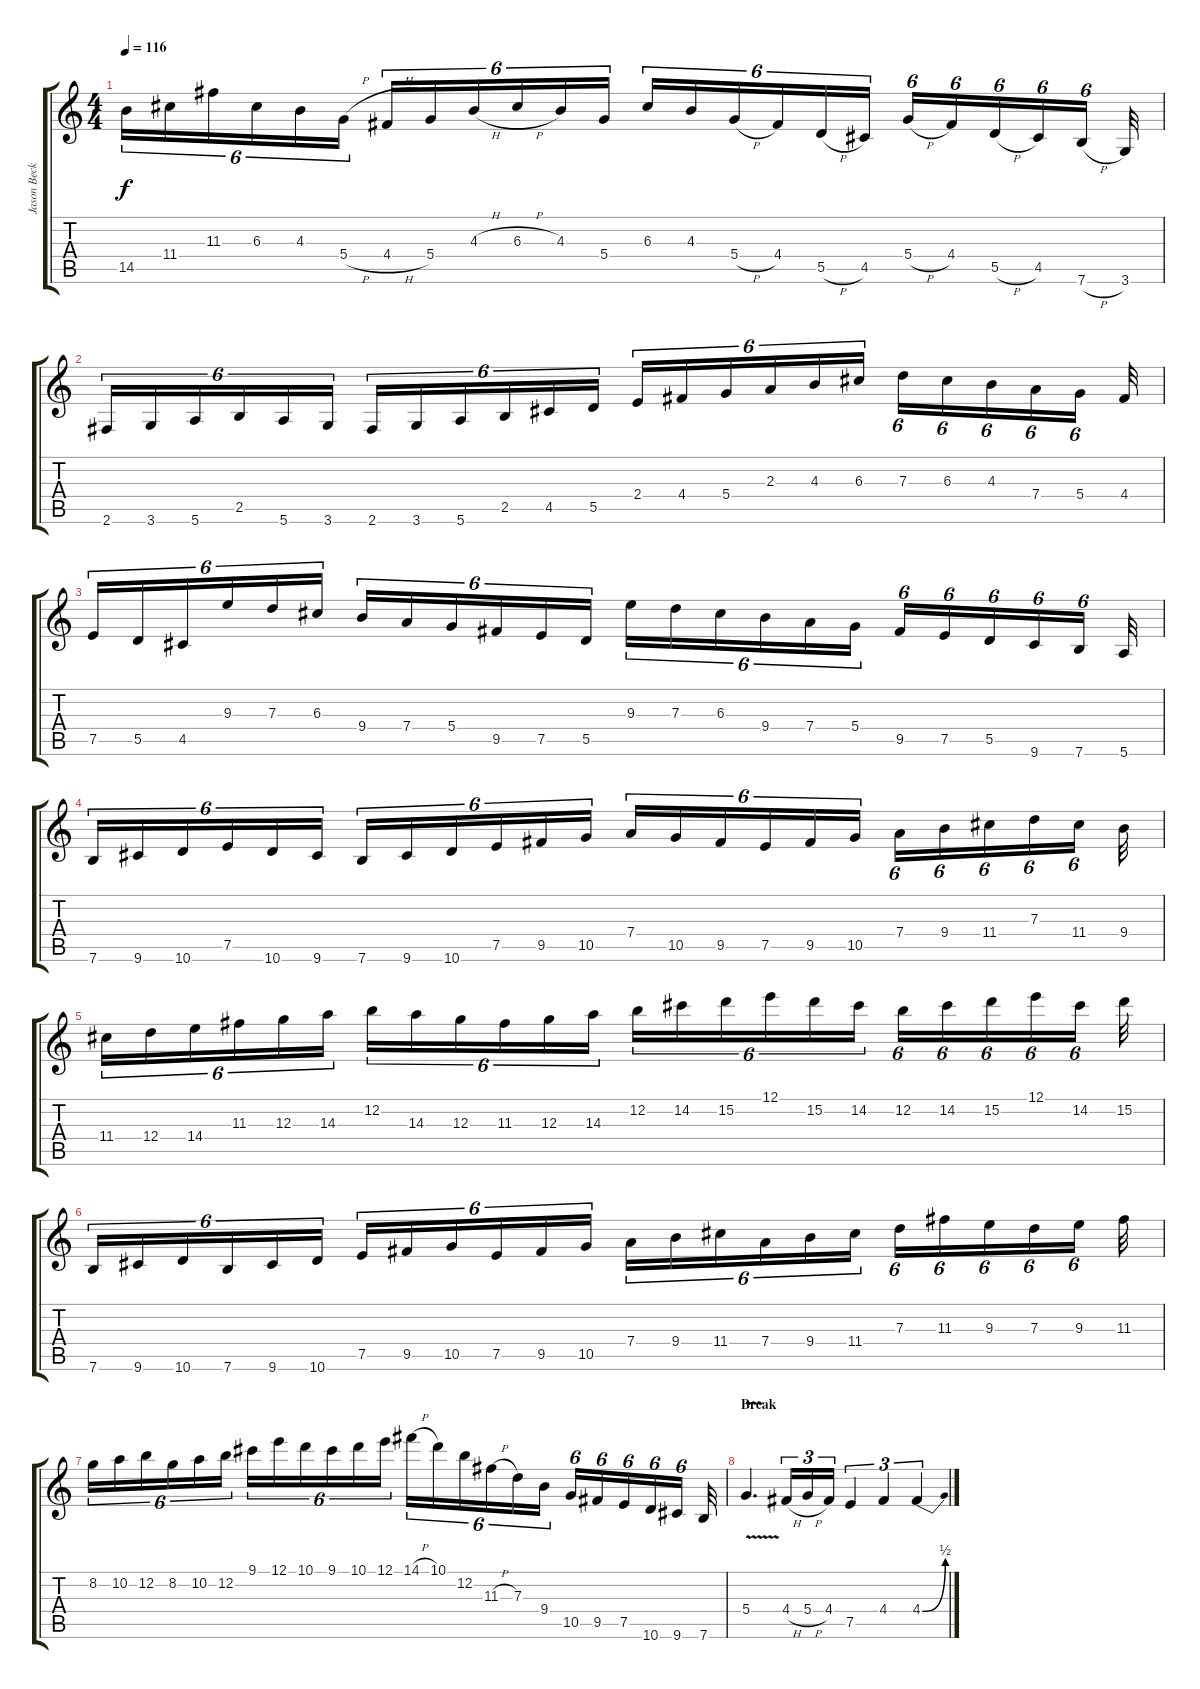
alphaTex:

\track ("Jason Becker - Lead" "Jason Beck") {instrument distortionguitar}
\staff {score tabs}
\tuning (E4 B3 G3 D3 A2 E2) {hide}
\ts (4 4)
\tempo 116
\clef g2
\ks c
14.5.16{tu (6 4) dy f} 11.4.16{tu (6 4)} 11.3.16{tu (6 4)} 6.3.16{tu (6 4)} 4.3.16{tu (6 4)} 5.4{h}.16{tu (6 4)} 4.4{h}.16{tu (6 4)} 5.4.16{tu (6 4)} 4.3{h}.16{tu (6 4)} 6.3{h}.16{tu (6 4)} 4.3.16{tu (6 4)} 5.4.16{tu (6 4)} 6.3.16{tu (6 4)} 4.3.16{tu (6 4)} 5.4{h}.16{tu (6 4)} 4.4.16{tu (6 4)} 5.5{h}.16{tu (6 4)} 4.5.16{tu (6 4)} 5.4{h}.16{tu (6 4)} 4.4.16{tu (6 4)} 5.5{h}.16{tu (6 4)} 4.5.16{tu (6 4)} 7.6{h}.16{tu (6 4)} 3.6.32 |
2.6.16{tu (6 4)} 3.6.16{tu (6 4)} 5.6.16{tu (6 4)} 2.5.16{tu (6 4)} 5.6.16{tu (6 4)} 3.6.16{tu (6 4)} 2.6.16{tu (6 4)} 3.6.16{tu (6 4)} 5.6.16{tu (6 4)} 2.5.16{tu (6 4)} 4.5.16{tu (6 4)} 5.5.16{tu (6 4)} 2.4.16{tu (6 4)} 4.4.16{tu (6 4)} 5.4.16{tu (6 4)} 2.3.16{tu (6 4)} 4.3.16{tu (6 4)} 6.3.16{tu (6 4)} 7.3.16{tu (6 4)} 6.3.16{tu (6 4)} 4.3.16{tu (6 4)} 7.4.16{tu (6 4)} 5.4.16{tu (6 4)} 4.4.32 |
7.5.16{tu (6 4)} 5.5.16{tu (6 4)} 4.5.16{tu (6 4)} 9.3.16{tu (6 4)} 7.3.16{tu (6 4)} 6.3.16{tu (6 4)} 9.4.16{tu (6 4)} 7.4.16{tu (6 4)} 5.4.16{tu (6 4)} 9.5.16{tu (6 4)} 7.5.16{tu (6 4)} 5.5.16{tu (6 4)} 9.3.16{tu (6 4)} 7.3.16{tu (6 4)} 6.3.16{tu (6 4)} 9.4.16{tu (6 4)} 7.4.16{tu (6 4)} 5.4.16{tu (6 4)} 9.5.16{tu (6 4)} 7.5.16{tu (6 4)} 5.5.16{tu (6 4)} 9.6.16{tu (6 4)} 7.6.16{tu (6 4)} 5.6.32 |
7.6.16{tu (6 4)} 9.6.16{tu (6 4)} 10.6.16{tu (6 4)} 7.5.16{tu (6 4)} 10.6.16{tu (6 4)} 9.6.16{tu (6 4)} 7.6.16{tu (6 4)} 9.6.16{tu (6 4)} 10.6.16{tu (6 4)} 7.5.16{tu (6 4)} 9.5.16{tu (6 4)} 10.5.16{tu (6 4)} 7.4.16{tu (6 4)} 10.5.16{tu (6 4)} 9.5.16{tu (6 4)} 7.5.16{tu (6 4)} 9.5.16{tu (6 4)} 10.5.16{tu (6 4)} 7.4.16{tu (6 4)} 9.4.16{tu (6 4)} 11.4.16{tu (6 4)} 7.3.16{tu (6 4)} 11.4.16{tu (6 4)} 9.4.32 |
11.4.16{tu (6 4)} 12.4.16{tu (6 4)} 14.4.16{tu (6 4)} 11.3.16{tu (6 4)} 12.3.16{tu (6 4)} 14.3.16{tu (6 4)} 12.2.16{tu (6 4)} 14.3.16{tu (6 4)} 12.3.16{tu (6 4)} 11.3.16{tu (6 4)} 12.3.16{tu (6 4)} 14.3.16{tu (6 4)} 12.2.16{tu (6 4)} 14.2.16{tu (6 4)} 15.2.16{tu (6 4)} 12.1.16{tu (6 4)} 15.2.16{tu (6 4)} 14.2.16{tu (6 4)} 12.2.16{tu (6 4)} 14.2.16{tu (6 4)} 15.2.16{tu (6 4)} 12.1.16{tu (6 4)} 14.2.16{tu (6 4)} 15.2.32 |
7.6.16{tu (6 4)} 9.6.16{tu (6 4)} 10.6.16{tu (6 4)} 7.6.16{tu (6 4)} 9.6.16{tu (6 4)} 10.6.16{tu (6 4)} 7.5.16{tu (6 4)} 9.5.16{tu (6 4)} 10.5.16{tu (6 4)} 7.5.16{tu (6 4)} 9.5.16{tu (6 4)} 10.5.16{tu (6 4)} 7.4.16{tu (6 4)} 9.4.16{tu (6 4)} 11.4.16{tu (6 4)} 7.4.16{tu (6 4)} 9.4.16{tu (6 4)} 11.4.16{tu (6 4)} 7.3.16{tu (6 4)} 11.3.16{tu (6 4)} 9.3.16{tu (6 4)} 7.3.16{tu (6 4)} 9.3.16{tu (6 4)} 11.3.32 |
8.2.16{tu (6 4)} 10.2.16{tu (6 4)} 12.2.16{tu (6 4)} 8.2.16{tu (6 4)} 10.2.16{tu (6 4)} 12.2.16{tu (6 4)} 9.1.16{tu (6 4)} 12.1.16{tu (6 4)} 10.1.16{tu (6 4)} 9.1.16{tu (6 4)} 10.1.16{tu (6 4)} 12.1.16{tu (6 4)} 14.1{h}.16{tu (6 4)} 10.1.16{tu (6 4)} 12.2.16{tu (6 4)} 11.3{h}.16{tu (6 4)} 7.3.16{tu (6 4)} 9.4.16{tu (6 4)} 10.5.16{tu (6 4)} 9.5.16{tu (6 4)} 7.5.16{tu (6 4)} 10.6.16{tu (6 4)} 9.6.16{tu (6 4)} 7.6.32 |
\section ("" "Break ")
5.4{v}.4{d} 4.4{h}.16{tu (3 2)} 5.4{h}.16{tu (3 2)} 4.4.16{tu (3 2)} 7.5.4{tu (3 2)} 4.4.4{tu (3 2)} 4.4{be (bend 0 0 60 2)}.4{tu (3 2)}
